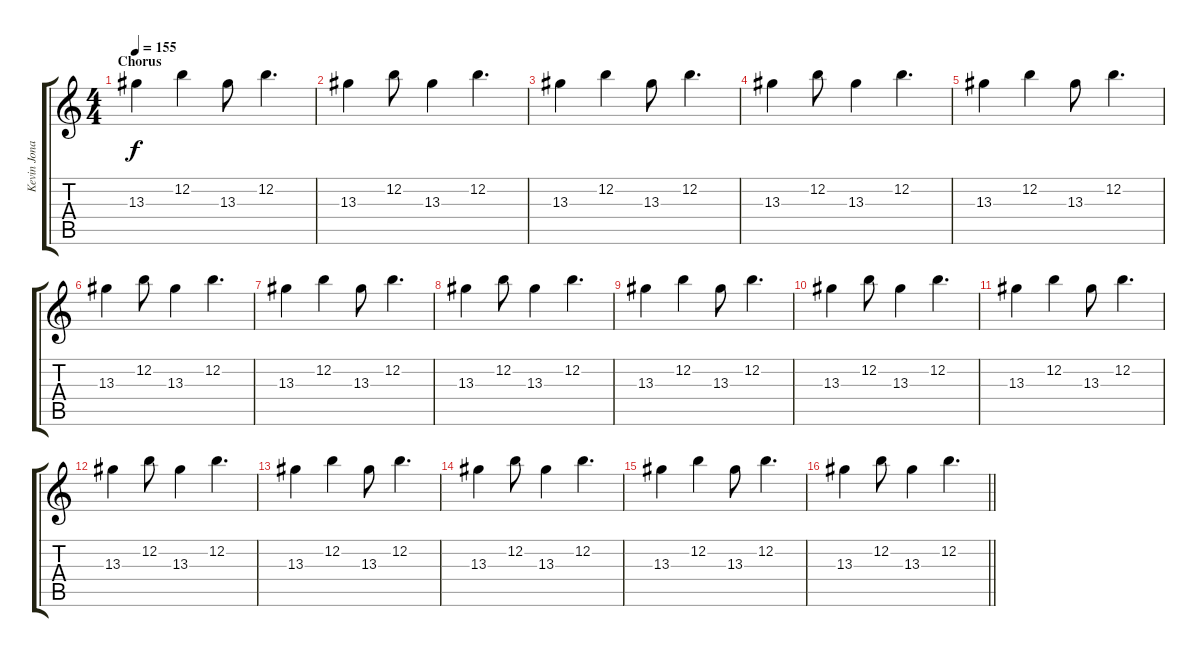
\track ("Kevin Jonas - Guitar" "Kevin Jona") {instrument electricguitarjazz}
\staff {score tabs}
\tuning (E4 B3 G3 D3 A2 E2) {hide}
\ts (4 4)
\section ("" "Chorus")
\tempo 155
\clef g2
\ks c
13.3.4{dy f} 12.2.4 13.3.8 12.2.4{d} |
13.3.4 12.2.8 13.3.4 12.2.4{d} |
13.3.4 12.2.4 13.3.8 12.2.4{d} |
13.3.4 12.2.8 13.3.4 12.2.4{d} |
13.3.4 12.2.4 13.3.8 12.2.4{d} |
13.3.4 12.2.8 13.3.4 12.2.4{d} |
13.3.4 12.2.4 13.3.8 12.2.4{d} |
13.3.4 12.2.8 13.3.4 12.2.4{d} |
13.3.4 12.2.4 13.3.8 12.2.4{d} |
13.3.4 12.2.8 13.3.4 12.2.4{d} |
13.3.4 12.2.4 13.3.8 12.2.4{d} |
13.3.4 12.2.8 13.3.4 12.2.4{d} |
13.3.4 12.2.4 13.3.8 12.2.4{d} |
13.3.4 12.2.8 13.3.4 12.2.4{d} |
13.3.4 12.2.4 13.3.8 12.2.4{d} |
\barLineRight lightlight
13.3.4 12.2.8 13.3.4 12.2.4{d}
